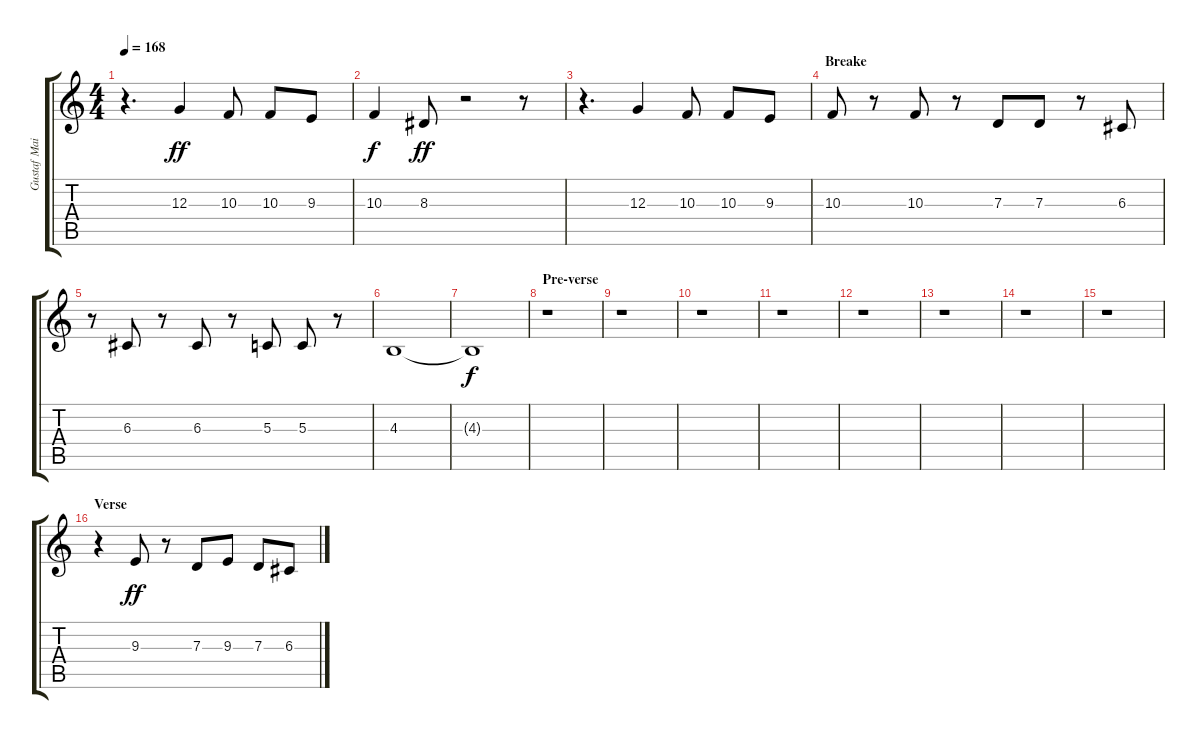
\track ("Gustaf Main Voice" "Gustaf Mai") {instrument tenorsax}
\staff {score tabs}
\tuning (E4 B3 G3 D3 A2 E2) {hide}
\ts (4 4)
\tempo 168
\clef g2
\ks c
r.4{d dy ff} 12.3.4 10.3.8 10.3.8 9.3.8 |
10.3.4{dy f} 8.3.8{dy ff} r.2 r.8 |
r.4{d} 12.3.4 10.3.8 10.3.8 9.3.8 |
\section ("" "Breake")
10.3.8 r.8 10.3.8 r.8 7.3.8 7.3.8 r.8 6.3.8 |
r.8 6.3.8 r.8 6.3.8 r.8 5.3.8 5.3.8 r.8 |
4.3.1{volume 10} |
4.3{t}.1{dy f} |
\section ("" "Pre-verse")
r.1 |
r.1 |
r.1 |
r.1 |
r.1 |
r.1 |
r.1 |
r.1 |
\section ("" "Verse")
r.4{volume 16} 9.3.8{dy ff} r.8 7.3.8 9.3.8 7.3.8 6.3.8
